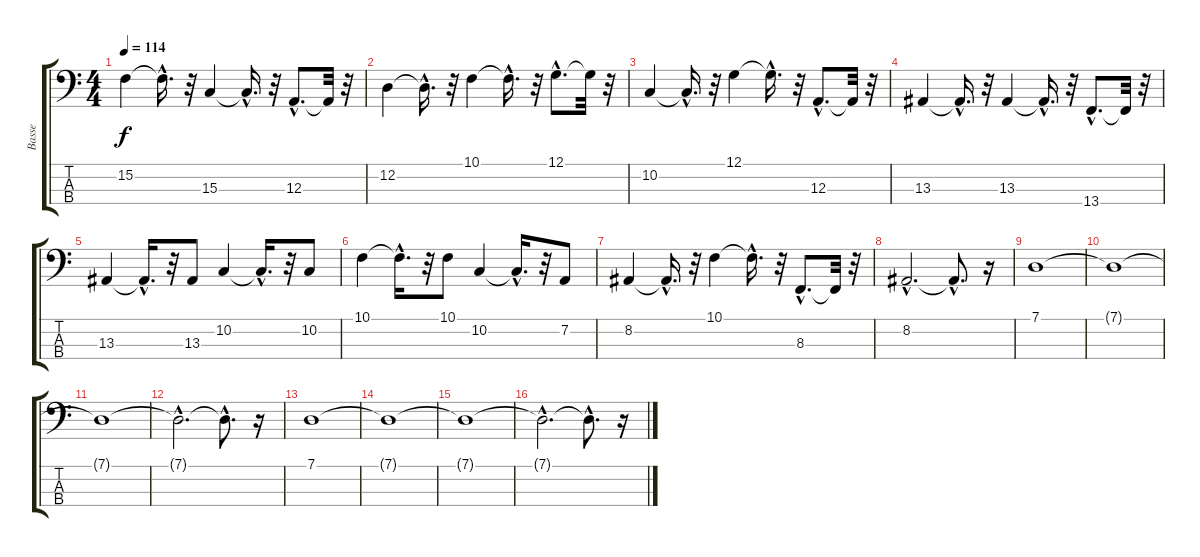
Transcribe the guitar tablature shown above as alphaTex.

\track ("Basse" "Basse") {instrument electricbassfinger}
\staff {score tabs}
\tuning (G1 D1 A0 E0) {hide}
\ts (4 4)
\tempo 114
\clef f4
\ks c
15.2.4{dy f} 15.2{hac t}.16{d} r.32 15.3.4 15.3{hac t}.16{d} r.32 12.3{hac}.8{d} 12.3{t}.32 r.32 |
12.2.4 12.2{hac t}.16{d} r.32 10.1.4 10.1{hac t}.16{d} r.32 12.1{hac}.8{d} 12.1{t}.32 r.32 |
10.2.4 10.2{hac t}.16{d} r.32 12.1.4 12.1{hac t}.16{d} r.32 12.3{hac}.8{d} 12.3{t}.32 r.32 |
13.3.4 13.3{hac t}.16{d} r.32 13.3.4 13.3{hac t}.16{d} r.32 13.4{hac}.8{d} 13.4{t}.32 r.32 |
13.3.4 13.3{hac t}.16{d} r.32 13.3.8 10.2.4 10.2{hac t}.16{d} r.32 10.2.8 |
10.1.4 10.1{hac t}.16{d} r.32 10.1.8 10.2.4 10.2{hac t}.16{d} r.32 7.2.8 |
8.2.4 8.2{hac t}.16{d} r.32 10.1.4 10.1{hac t}.16{d} r.32 8.3{hac}.8{d} 8.3{t}.32 r.32 |
8.2{hac}.2{d} 8.2{hac t}.8{d} r.16 |
7.1.1 |
7.1{t}.1 |
7.1{t}.1 |
7.1{hac t}.2{d} 7.1{hac t}.8{d} r.16 |
7.1.1 |
7.1{t}.1 |
7.1{t}.1 |
7.1{hac t}.2{d} 7.1{hac t}.8{d} r.16
